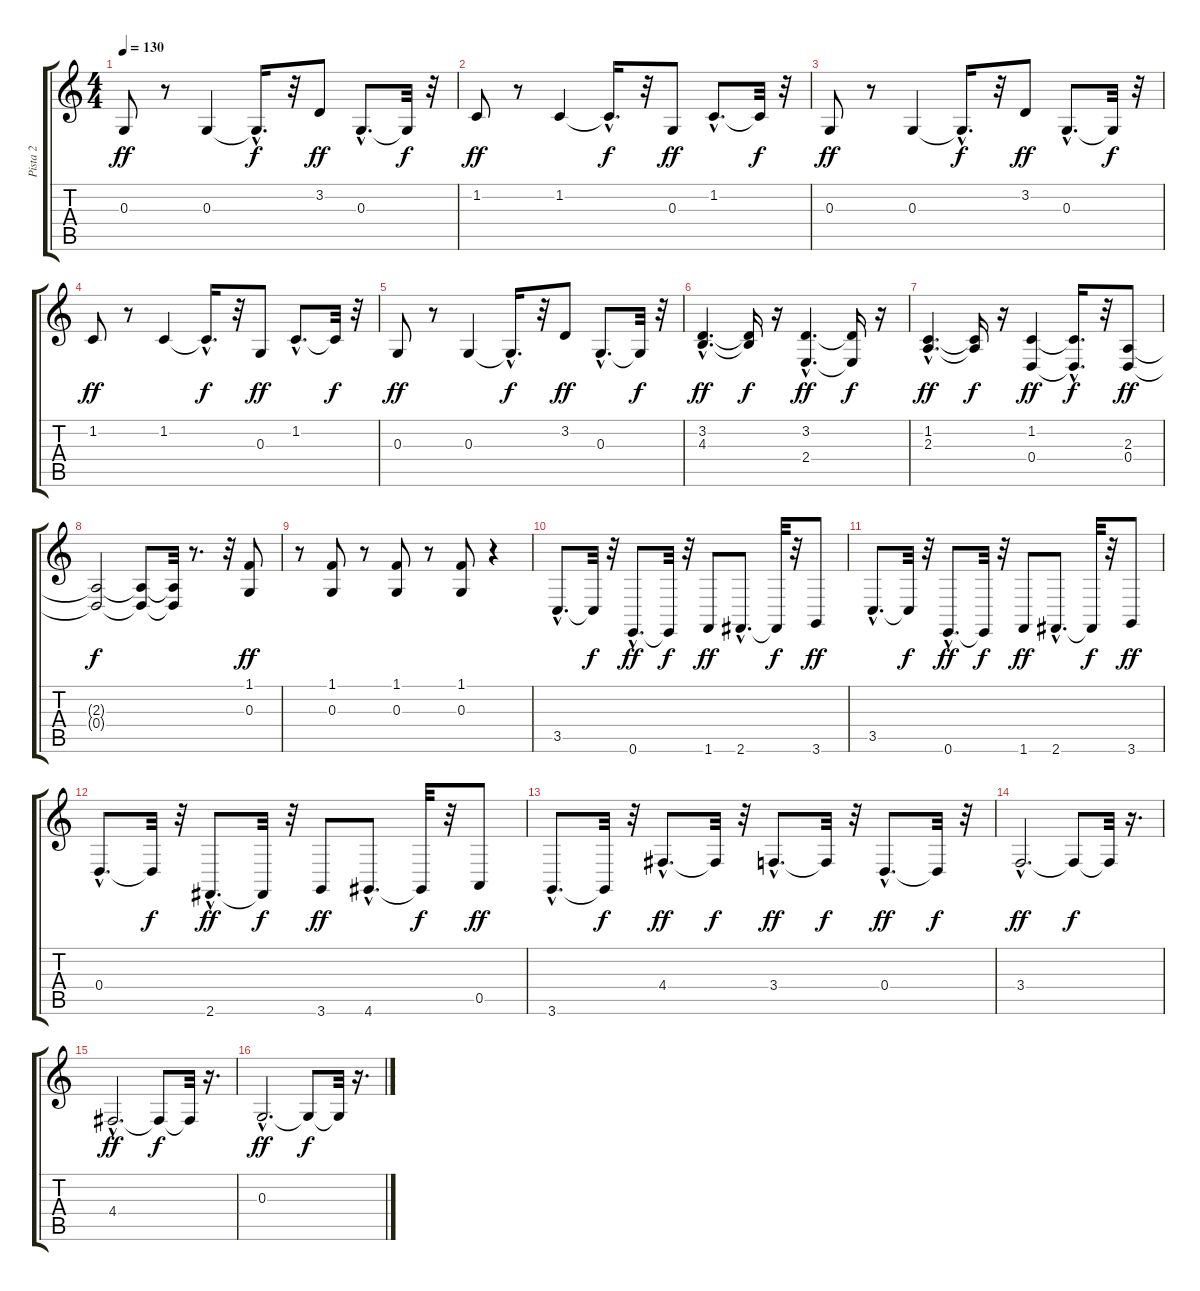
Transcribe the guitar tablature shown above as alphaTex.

\track ("Pista 2" "Pista 2") {instrument acousticgrandpiano}
\staff {score tabs}
\tuning (E4 B3 G3 D3 A2 E2) {hide}
\ts (4 4)
\tempo 130
\clef g2
\ks c
0.3.8{dy ff} r.8 0.3.4 0.3{hac t}.16{d dy f} r.32 3.2.8{dy ff} 0.3{hac}.8{d} 0.3{t}.32{dy f} r.32 |
1.2.8{dy ff} r.8 1.2.4 1.2{hac t}.16{d dy f} r.32 0.3.8{dy ff} 1.2{hac}.8{d} 1.2{t}.32{dy f} r.32 |
0.3.8{dy ff} r.8 0.3.4 0.3{hac t}.16{d dy f} r.32 3.2.8{dy ff} 0.3{hac}.8{d} 0.3{t}.32{dy f} r.32 |
1.2.8{dy ff} r.8 1.2.4 1.2{hac t}.16{d dy f} r.32 0.3.8{dy ff} 1.2{hac}.8{d} 1.2{t}.32{dy f} r.32 |
0.3.8{dy ff} r.8 0.3.4 0.3{hac t}.16{d dy f} r.32 3.2.8{dy ff} 0.3{hac}.8{d} 0.3{t}.32{dy f} r.32 |
(3.2{hac} 4.3{hac}).4{d dy ff} (3.2{t} 4.3{t}).16{dy f} r.16 (3.2{hac} 2.4{hac}).4{d dy ff} (3.2{t} 2.4{t}).16{dy f} r.16 |
(1.2{hac} 2.3{hac}).4{d dy ff} (1.2{t} 2.3{t}).16{dy f} r.16 (1.2 0.4).4{dy ff} (1.2{hac t} 0.4{hac t}).16{d dy f} r.32 (2.3 0.4).8{dy ff} |
(2.3{t} 0.4{t}).2{dy f} (2.3{t} 0.4{t}).8 (2.3{t} 0.4{t}).32 r.8{d} r.32 (1.1 0.3).8{dy ff} |
r.8 (1.1 0.3).8 r.8 (1.1 0.3).8 r.8 (1.1 0.3).8 r.4 |
3.5{hac}.8{d} 3.5{t}.32{dy f} r.32 0.6{hac}.8{d dy ff} 0.6{t}.32{dy f} r.32 1.6.8{dy ff} 2.6{hac}.8{d} 2.6{t}.32{dy f} r.32 3.6.8{dy ff} |
3.5{hac}.8{d} 3.5{t}.32{dy f} r.32 0.6{hac}.8{d dy ff} 0.6{t}.32{dy f} r.32 1.6.8{dy ff} 2.6{hac}.8{d} 2.6{t}.32{dy f} r.32 3.6.8{dy ff} |
0.4{hac}.8{d} 0.4{t}.32{dy f} r.32 2.6{hac}.8{d dy ff} 2.6{t}.32{dy f} r.32 3.6.8{dy ff} 4.6{hac}.8{d} 4.6{t}.32{dy f} r.32 0.5.8{dy ff} |
3.6{hac}.8{d} 3.6{t}.32{dy f} r.32 4.4{hac}.8{d dy ff} 4.4{t}.32{dy f} r.32 3.4{hac}.8{d dy ff} 3.4{t}.32{dy f} r.32 0.4{hac}.8{d dy ff} 0.4{t}.32{dy f} r.32 |
3.4{hac}.2{d dy ff} 3.4{t}.8{dy f} 3.4{t}.32 r.16{d} |
4.4{hac}.2{d dy ff} 4.4{t}.8{dy f} 4.4{t}.32 r.16{d} |
0.3{hac}.2{d dy ff} 0.3{t}.8{dy f} 0.3{t}.32 r.16{d}
